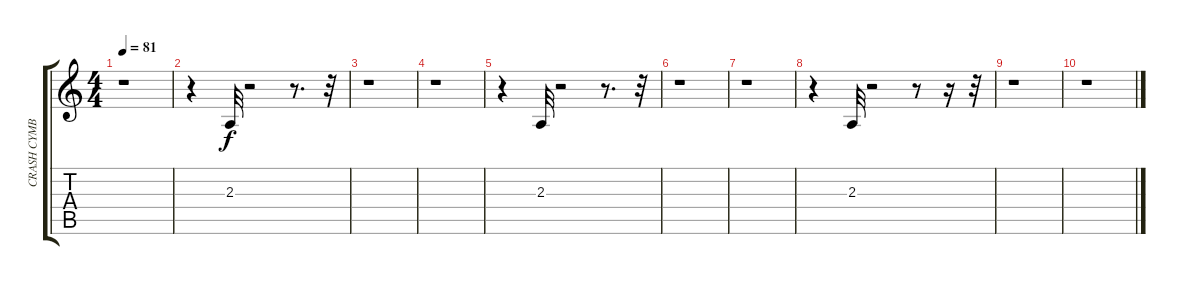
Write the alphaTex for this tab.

\track ("CRASH CYMBAL." "CRASH CYMB") {instrument acousticgrandpiano}
\staff {score tabs}
\tuning (E4 B3 G3 D3 A2 E2) {hide}
\ts (4 4)
\tempo 81
\clef g2
\ks c
r.1{dy f} |
r.4 2.3.32 r.2 r.8{d} r.32 |
r.1 |
r.1 |
r.4 2.3.32 r.2 r.8{d} r.32 |
r.1 |
r.1 |
r.4 2.3.32 r.2 r.8 r.16 r.32 |
r.1 |
r.1
